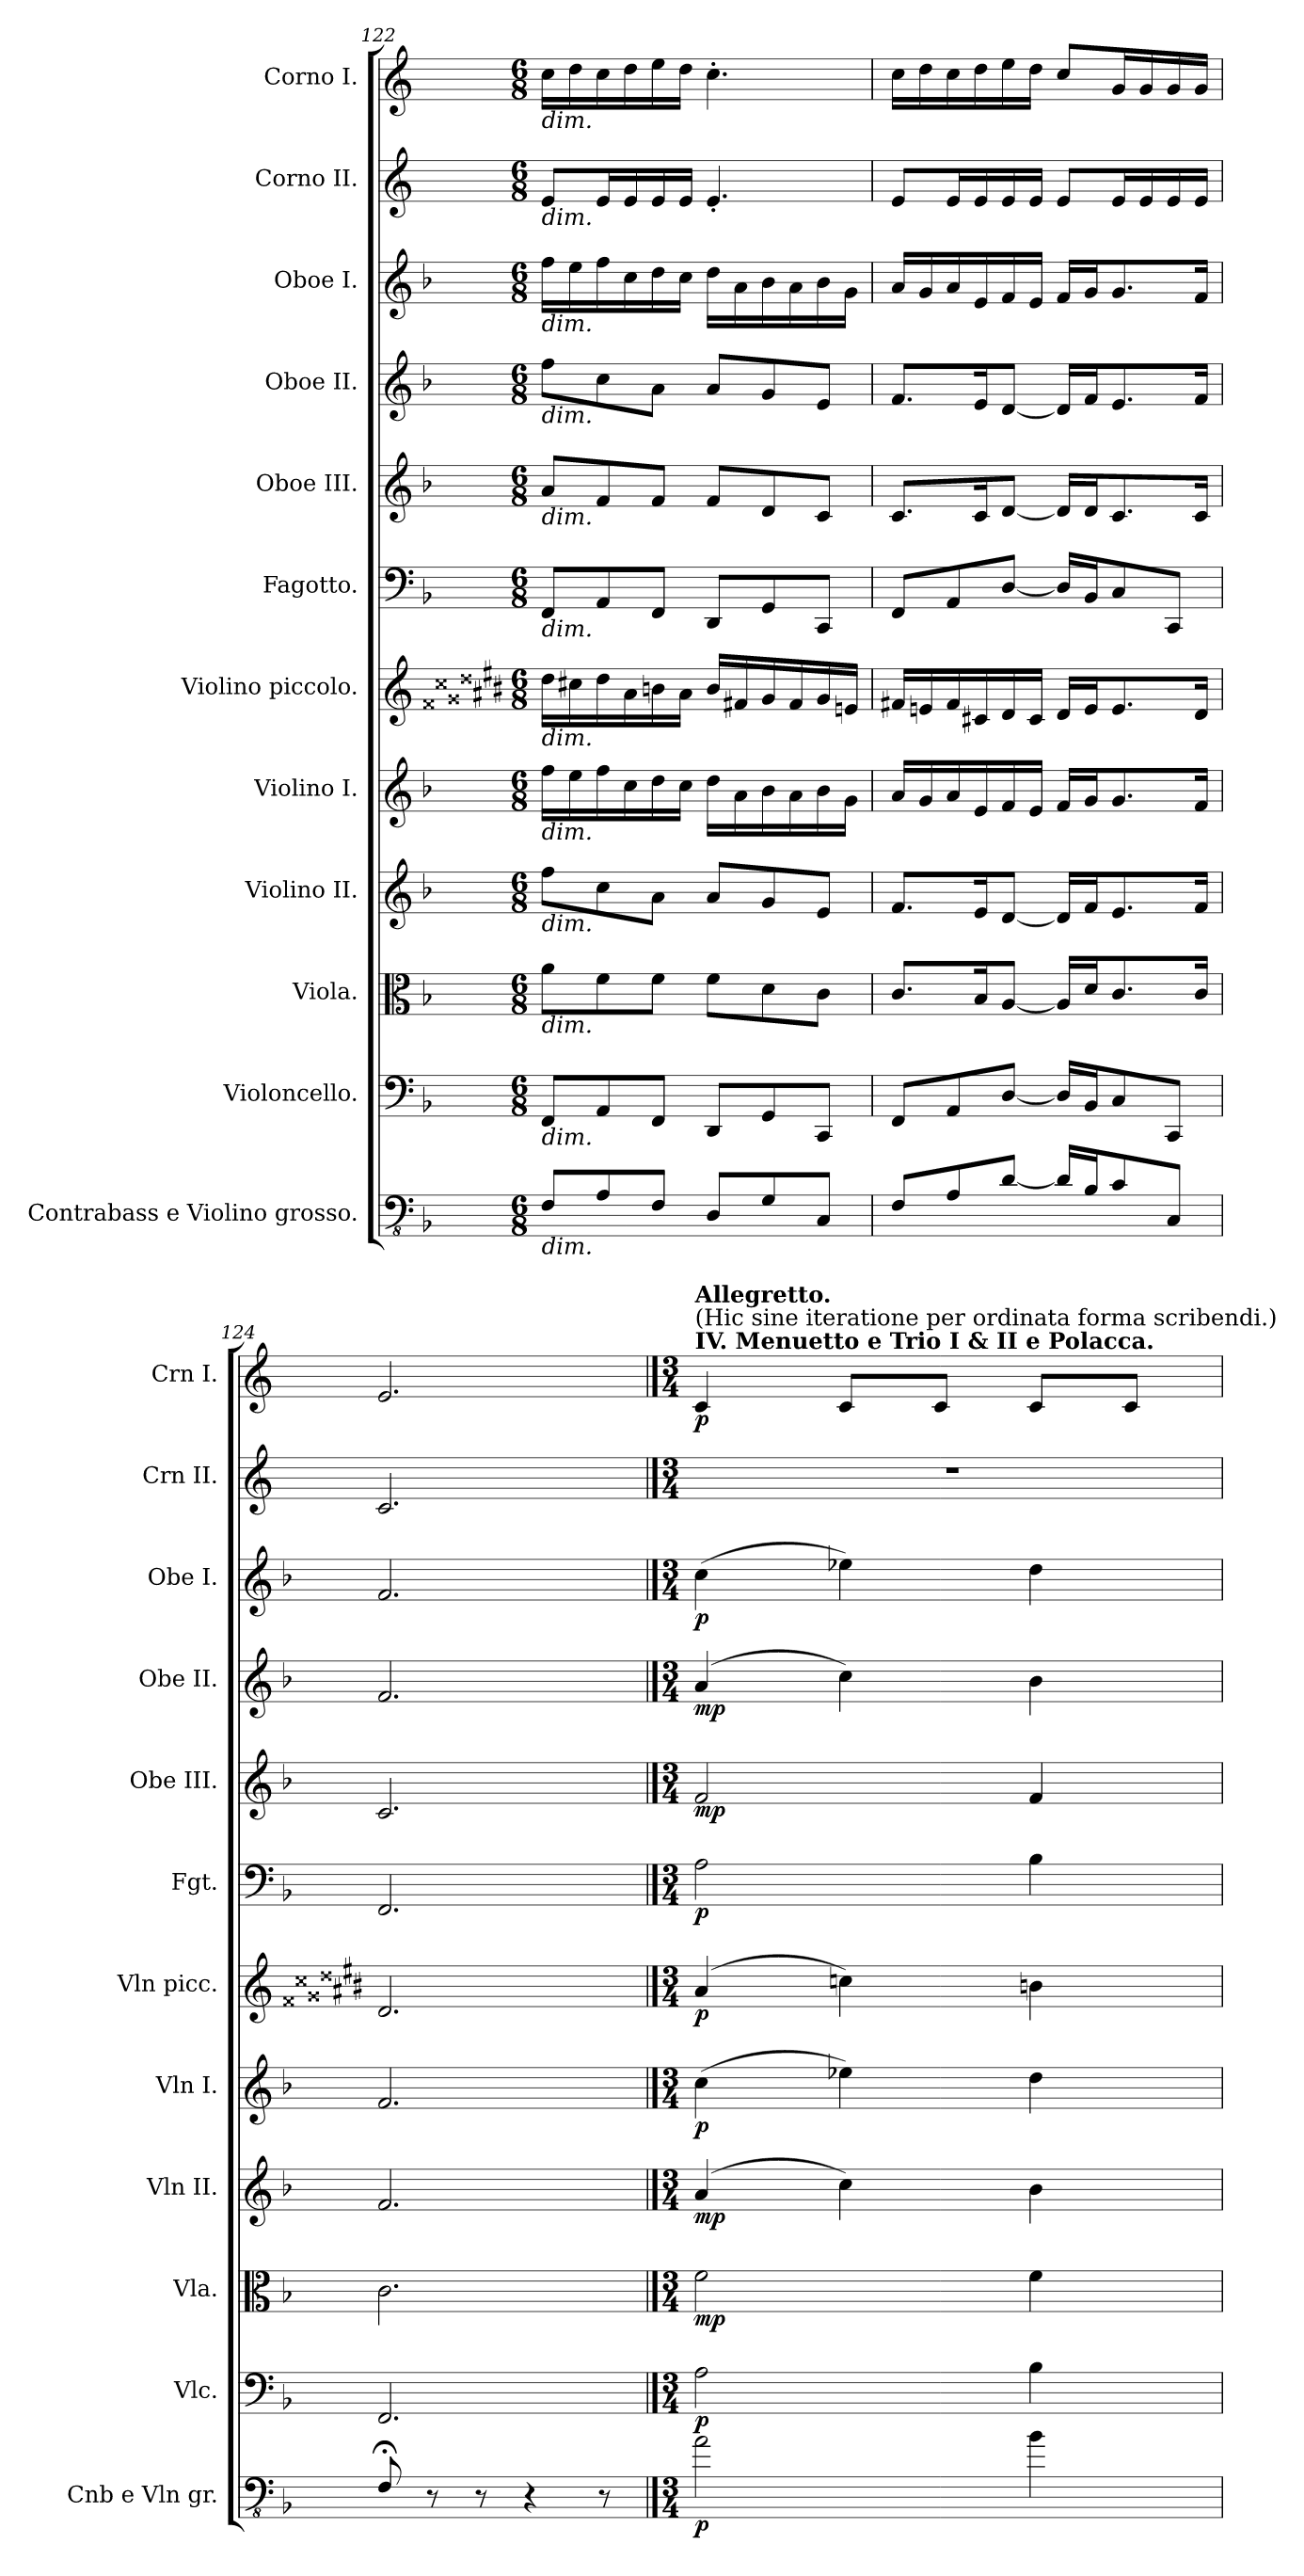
**kern	**dynam	**kern	**dynam	**kern	**dynam	**kern	**dynam	**kern	**dynam	**kern	**dynam	**kern	**dynam	**kern	**dynam	**kern	**dynam	**kern	**dynam	**kern	**kern	**dynam
*part12	*part12	*part11	*part11	*part10	*part10	*part9	*part9	*part8	*part8	*part7	*part7	*part6	*part6	*part5	*part5	*part4	*part4	*part3	*part3	*part2	*part1	*part1
*staff12	*staff12	*staff11	*staff11	*staff10	*staff10	*staff9	*staff9	*staff8	*staff8	*staff7	*staff7	*staff6	*staff6	*staff5	*staff5	*staff4	*staff4	*staff3	*staff3	*staff2	*staff1	*staff1
*I"Contrabass e Violino grosso.	*	*I"Violoncello.	*	*I"Viola.	*	*I"Violino II.	*	*I"Violino I.	*	*I"Violino piccolo.	*	*I"Fagotto.	*	*I"Oboe III.	*	*I"Oboe II.	*	*I"Oboe I.	*	*I"Corno II.	*I"Corno I.	*
*I'Cnb e Vln gr.	*	*I'Vlc.	*	*I'Vla.	*	*I'Vln II.	*	*I'Vln I.	*	*I'Vln picc.	*	*I'Fgt.	*	*I'Obe III.	*	*I'Obe II.	*	*I'Obe I.	*	*I'Crn II.	*I'Crn I.	*
*clefFv4	*	*clefF4	*	*clefC3	*	*clefG2	*	*clefG2	*	*clefG2	*	*clefF4	*	*clefG2	*	*clefG2	*	*clefG2	*	*clefG2	*clefG2	*
*ITrd7c12	*	*	*	*	*	*	*	*	*	*ITrd-1c-3	*	*	*	*	*	*	*	*	*	*ITrd4c7	*ITrd4c7	*
*k[b-]	*	*k[b-]	*	*k[b-]	*	*k[b-]	*	*k[b-]	*	*k[f##c##g##d##a#e#b#]	*	*k[b-]	*	*k[b-]	*	*k[b-]	*	*k[b-]	*	*k[b-]	*k[b-]	*
*M6/8	*	*M6/8	*	*M6/8	*	*M6/8	*	*M6/8	*	*M6/8	*	*M6/8	*	*M6/8	*	*M6/8	*	*M6/8	*	*M6/8	*M6/8	*
=122	=122	=122	=122	=122	=122	=122	=122	=122	=122	=122	=122	=122	=122	=122	=122	=122	=122	=122	=122	=122	=122	=122
!	!	!	!	!	!	!	!	!	!	!	!	!	!	!	!	!	!	!	!	!	!LO:TX:b:i:t=dim.	!
!	!	!	!	!	!	!	!	!	!	!	!	!	!	!	!	!	!	!	!	!LO:TX:b:i:t=dim.	!	!
!	!	!	!	!	!	!	!	!	!	!	!	!	!	!	!	!	!	!LO:TX:b:i:t=dim.	!	!	!	!
!	!	!	!	!	!	!	!	!	!	!	!	!	!	!	!	!LO:TX:b:i:t=dim.	!	!	!	!	!	!
!	!	!	!	!	!	!	!	!	!	!	!	!	!	!LO:TX:b:i:t=dim.	!	!	!	!	!	!	!	!
!	!	!	!	!	!	!	!	!	!	!	!	!LO:TX:b:i:t=dim.	!	!	!	!	!	!	!	!	!	!
!	!	!	!	!	!	!	!	!	!	!LO:TX:b:i:t=dim.	!	!	!	!	!	!	!	!	!	!	!	!
!	!	!	!	!	!	!	!	!LO:TX:b:i:t=dim.	!	!	!	!	!	!	!	!	!	!	!	!	!	!
!	!	!	!	!	!	!LO:TX:b:i:t=dim.	!	!	!	!	!	!	!	!	!	!	!	!	!	!	!	!
!	!	!	!	!LO:TX:b:i:t=dim.	!	!	!	!	!	!	!	!	!	!	!	!	!	!	!	!	!	!
!	!	!LO:TX:b:i:t=dim.	!	!	!	!	!	!	!	!	!	!	!	!	!	!	!	!	!	!	!	!
!LO:TX:b:i:t=dim.	!	!	!	!	!	!	!	!	!	!	!	!	!	!	!	!	!	!	!	!	!	!
8FFF/L	.	8FF/L	.	8a\L	.	8ff\L	.	16ff\LL	.	16ee#\LL	.	8FF/L	.	8a/L	.	8ff\L	.	16ff\LL	.	8A/L	16f\LL	.
.	.	.	.	.	.	.	.	16ee\	.	16dd##\	.	.	.	.	.	.	.	16ee\	.	.	16g\	.
8AAA/	.	8AA/	.	8f\	.	8cc\	.	16ff\	.	16ee#\	.	8AA/	.	8f/	.	8cc\	.	16ff\	.	16A/L	16f\	.
.	.	.	.	.	.	.	.	16cc\	.	16b#\	.	.	.	.	.	.	.	16cc\	.	16A/	16g\	.
8FFF/J	.	8FF/J	.	8f\J	.	8a\J	.	16dd\	.	16cc##\	.	8FF/J	.	8f/J	.	8a\J	.	16dd\	.	16A/	16a\	.
.	.	.	.	.	.	.	.	16cc\JJ	.	16b#\JJ	.	.	.	.	.	.	.	16cc\JJ	.	16A/JJ	16g\JJ	.
8DDD/L	.	8DD/L	.	8f\L	.	8a/L	.	16dd\LL	.	16cc##/LL	.	8DD/L	.	8f/L	.	8a/L	.	16dd\LL	.	4.A'/	4.f'\	.
.	.	.	.	.	.	.	.	16a\	.	16g##/	.	.	.	.	.	.	.	16a\	.	.	.	.
8GGG/	.	8GG/	.	8d\	.	8g/	.	16b-\	.	16a#/	.	8GG/	.	8d/	.	8g/	.	16b-\	.	.	.	.
.	.	.	.	.	.	.	.	16a\	.	16g##/	.	.	.	.	.	.	.	16a\	.	.	.	.
8CCC/J	.	8CC/J	.	8c\J	.	8e/J	.	16b-\	.	16a#/	.	8CC/J	.	8c/J	.	8e/J	.	16b-\	.	.	.	.
.	.	.	.	.	.	.	.	16g\JJ	.	16f##/JJ	.	.	.	.	.	.	.	16g\JJ	.	.	.	.
!!LO:PB:g=z
=123	=123	=123	=123	=123	=123	=123	=123	=123	=123	=123	=123	=123	=123	=123	=123	=123	=123	=123	=123	=123	=123	=123
8FFF/L	.	8FF/L	.	8.c/L	.	8.f/L	.	16a/LL	.	16g##/LL	.	8FF/L	.	8.c/L	.	8.f/L	.	16a/LL	.	8A/L	16f\LL	.
.	.	.	.	.	.	.	.	16g/	.	16f##/	.	.	.	.	.	.	.	16g/	.	.	16g\	.
8AAA/	.	8AA/	.	.	.	.	.	16a/	.	16g##/	.	8AA/	.	.	.	.	.	16a/	.	16A/L	16f\	.
.	.	.	.	16B-/K	.	16e/K	.	16e/	.	16d##/	.	.	.	16c/K	.	16e/K	.	16e/	.	16A/	16g\	.
[8DD/J	.	[8D/J	.	[8A/J	.	[8d/J	.	16f/	.	16e#/	.	[8D/J	.	[8d/J	.	[8d/J	.	16f/	.	16A/	16a\	.
.	.	.	.	.	.	.	.	16e/JJ	.	16d##/JJ	.	.	.	.	.	.	.	16e/JJ	.	16A/JJ	16g\JJ	.
16DD/LL]	.	16D/LL]	.	16A/LL]	.	16d/LL]	.	16f/LL	.	16e#/LL	.	16D/LL]	.	16d/LL]	.	16d/LL]	.	16f/LL	.	8A/L	8f/L	.
16BBB-/J	.	16BB-/J	.	16d/J	.	16f/J	.	16g/J	.	16f##/J	.	16BB-/J	.	16d/J	.	16f/J	.	16g/J	.	.	.	.
8CC/	.	8C/	.	8.c/	.	8.e/	.	8.g/	.	8.f##/	.	8C/	.	8.c/	.	8.e/	.	8.g/	.	16A/L	16c/L	.
.	.	.	.	.	.	.	.	.	.	.	.	.	.	.	.	.	.	.	.	16A/	16c/	.
8CCC/J	.	8CC/J	.	.	.	.	.	.	.	.	.	8CC/J	.	.	.	.	.	.	.	16A/	16c/	.
.	.	.	.	16c/Jk	.	16f/Jk	.	16f/Jk	.	16e#/Jk	.	.	.	16c/Jk	.	16f/Jk	.	16f/Jk	.	16A/JJ	16c/JJ	.
=124	=124	=124	=124	=124	=124	=124	=124	=124	=124	=124	=124	=124	=124	=124	=124	=124	=124	=124	=124	=124	=124	=124
8FFF;</	.	2.FF/	.	2.c\	.	2.f/	.	2.f/	.	2.e#/	.	2.FF/	.	2.c/	.	2.f/	.	2.f/	.	2.F/	2.A/	.
8r	.	.	.	.	.	.	.	.	.	.	.	.	.	.	.	.	.	.	.	.	.	.
8r	.	.	.	.	.	.	.	.	.	.	.	.	.	.	.	.	.	.	.	.	.	.
4r	.	.	.	.	.	.	.	.	.	.	.	.	.	.	.	.	.	.	.	.	.	.
8r	.	.	.	.	.	.	.	.	.	.	.	.	.	.	.	.	.	.	.	.	.	.
!!LO:PB:g=z
==1	==1	==1	==1	==1	==1	==1	==1	==1	==1	==1	==1	==1	==1	==1	==1	==1	==1	==1	==1	==1	==1	==1
*M3/4	*	*M3/4	*	*M3/4	*	*M3/4	*	*M3/4	*	*M3/4	*	*M3/4	*	*M3/4	*	*M3/4	*	*M3/4	*	*M3/4	*M3/4	*
!	!	!	!	!	!	!	!	!	!	!	!	!	!	!	!	!	!	!	!	!	!LO:TX:a:B:t=IV. Menuetto e Trio I & II e Polacca.	!
!	!	!	!	!	!	!	!	!	!	!	!	!	!	!	!	!	!	!	!	!	!LO:TX:a:t=(Hic sine iteratione per ordinata forma scribendi.)	!
!	!	!	!	!	!	!	!	!	!	!	!	!	!	!	!	!	!	!	!	!	!LO:TX:a:B:t=Allegretto.	!
!	!LO:DY:b	!	!LO:DY:b	!	!LO:DY:b	!	!LO:DY:b	!	!LO:DY:b	!	!LO:DY:b	!	!LO:DY:b	!	!LO:DY:b	!	!LO:DY:b	!	!LO:DY:b	!	!	!LO:DY:b
2AA\	p	2A\	p	2f\	mp	(>4a/	mp	(>4cc\	p	(>4b#/	p	2A\	p	2f/	mp	(>4a/	mp	(>4cc\	p	2.r	4F/	p
.	.	.	.	.	.	4cc\)	.	4ee-X\)	.	4dd#X\)	.	.	.	.	.	4cc\)	.	4ee-X\)	.	.	8F/L	.
.	.	.	.	.	.	.	.	.	.	.	.	.	.	.	.	.	.	.	.	.	8F/J	.
4BB-\	.	4B-\	.	4f\	.	4b-\	.	4dd\	.	4cc##\	.	4B-\	.	4f/	.	4b-\	.	4dd\	.	.	8F/L	.
.	.	.	.	.	.	.	.	.	.	.	.	.	.	.	.	.	.	.	.	.	8F/J	.
=	=	=	=	=	=	=	=	=	=	=	=	=	=	=	=	=	=	=	=	=	=	=
*-	*-	*-	*-	*-	*-	*-	*-	*-	*-	*-	*-	*-	*-	*-	*-	*-	*-	*-	*-	*-	*-	*-
